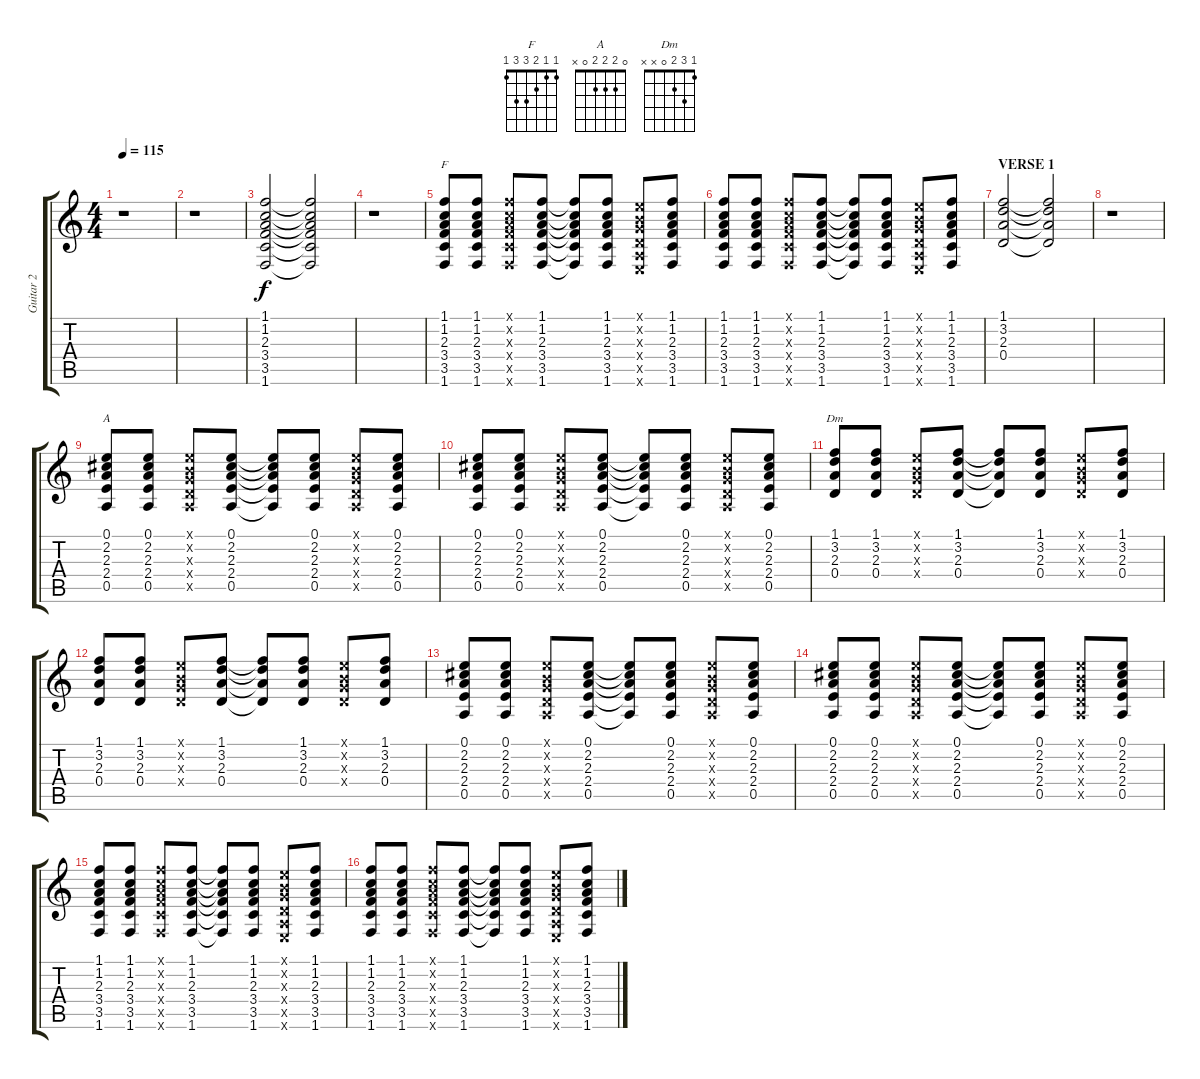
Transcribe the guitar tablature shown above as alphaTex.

\track ("Guitar 2" "Guitar 2") {instrument acousticguitarsteel}
\staff {score tabs}
\tuning (E4 B3 G3 D3 A2 E2) {hide}
\chord ("F" 1 1 2 3 3 1)
\chord ("A" 0 2 2 2 0 x)
\chord ("Dm" 1 3 2 0 x x)
\ts (4 4)
\tempo 115
\clef g2
\ks c
r.1{dy f instrument acousticguitarsteel} |
r.1 |
(1.1 1.2 2.3 3.4 3.5 1.6).2 (1.1{t} 1.2{t} 2.3{t} 3.4{t} 3.5{t} 1.6{t}).2 |
r.1 |
(1.1 1.2 2.3 3.4 3.5 1.6).8{ch "F"} (1.1 1.2 2.3 3.4 3.5 1.6).8 (1.1{x} 1.2{x} 2.3{x} 3.4{x} 3.5{x} 1.6{x}).8 (1.1 1.2 2.3 3.4 3.5 1.6).8 (1.1{t} 1.2{t} 2.3{t} 3.4{t} 3.5{t} 1.6{t}).8 (1.1 1.2 2.3 3.4 3.5 1.6).8 (0.1{x} 0.2{x} 0.3{x} 0.4{x} 0.5{x} 0.6{x}).8 (1.1 1.2 2.3 3.4 3.5 1.6).8 |
(1.1 1.2 2.3 3.4 3.5 1.6).8 (1.1 1.2 2.3 3.4 3.5 1.6).8 (1.1{x} 1.2{x} 2.3{x} 3.4{x} 3.5{x} 1.6{x}).8 (1.1 1.2 2.3 3.4 3.5 1.6).8 (1.1{t} 1.2{t} 2.3{t} 3.4{t} 3.5{t} 1.6{t}).8 (1.1 1.2 2.3 3.4 3.5 1.6).8 (0.1{x} 0.2{x} 0.3{x} 0.4{x} 0.5{x} 0.6{x}).8 (1.1 1.2 2.3 3.4 3.5 1.6).8 |
\section ("" "VERSE 1")
(1.1 3.2 2.3 0.4).2 (1.1{t} 3.2{t} 2.3{t} 0.4{t}).2 |
r.1 |
(0.1 2.2 2.3 2.4 0.5).8{ch "A"} (0.1 2.2 2.3 2.4 0.5).8 (0.1{x} 0.2{x} 0.3{x} 0.4{x} 0.5{x}).8 (0.1 2.2 2.3 2.4 0.5).8 (0.1{t} 2.2{t} 2.3{t} 2.4{t} 0.5{t}).8 (0.1 2.2 2.3 2.4 0.5).8 (0.1{x} 0.2{x} 0.3{x} 0.4{x} 0.5{x}).8 (0.1 2.2 2.3 2.4 0.5).8 |
(0.1 2.2 2.3 2.4 0.5).8 (0.1 2.2 2.3 2.4 0.5).8 (0.1{x} 0.2{x} 0.3{x} 0.4{x} 0.5{x}).8 (0.1 2.2 2.3 2.4 0.5).8 (0.1{t} 2.2{t} 2.3{t} 2.4{t} 0.5{t}).8 (0.1 2.2 2.3 2.4 0.5).8 (0.1{x} 0.2{x} 0.3{x} 0.4{x} 0.5{x}).8 (0.1 2.2 2.3 2.4 0.5).8 |
(1.1 3.2 2.3 0.4).8{ch "Dm"} (1.1 3.2 2.3 0.4).8 (0.1{x} 0.2{x} 0.3{x} 0.4{x}).8 (1.1 3.2 2.3 0.4).8 (1.1{t} 3.2{t} 2.3{t} 0.4{t}).8 (1.1 3.2 2.3 0.4).8 (0.1{x} 0.2{x} 0.3{x} 0.4{x}).8 (1.1 3.2 2.3 0.4).8 |
(1.1 3.2 2.3 0.4).8 (1.1 3.2 2.3 0.4).8 (0.1{x} 0.2{x} 0.3{x} 0.4{x}).8 (1.1 3.2 2.3 0.4).8 (1.1{t} 3.2{t} 2.3{t} 0.4{t}).8 (1.1 3.2 2.3 0.4).8 (0.1{x} 0.2{x} 0.3{x} 0.4{x}).8 (1.1 3.2 2.3 0.4).8 |
(0.1 2.2 2.3 2.4 0.5).8 (0.1 2.2 2.3 2.4 0.5).8 (0.1{x} 0.2{x} 0.3{x} 0.4{x} 0.5{x}).8 (0.1 2.2 2.3 2.4 0.5).8 (0.1{t} 2.2{t} 2.3{t} 2.4{t} 0.5{t}).8 (0.1 2.2 2.3 2.4 0.5).8 (0.1{x} 0.2{x} 0.3{x} 0.4{x} 0.5{x}).8 (0.1 2.2 2.3 2.4 0.5).8 |
(0.1 2.2 2.3 2.4 0.5).8 (0.1 2.2 2.3 2.4 0.5).8 (0.1{x} 0.2{x} 0.3{x} 0.4{x} 0.5{x}).8 (0.1 2.2 2.3 2.4 0.5).8 (0.1{t} 2.2{t} 2.3{t} 2.4{t} 0.5{t}).8 (0.1 2.2 2.3 2.4 0.5).8 (0.1{x} 0.2{x} 0.3{x} 0.4{x} 0.5{x}).8 (0.1 2.2 2.3 2.4 0.5).8 |
(1.1 1.2 2.3 3.4 3.5 1.6).8 (1.1 1.2 2.3 3.4 3.5 1.6).8 (1.1{x} 1.2{x} 2.3{x} 3.4{x} 3.5{x} 1.6{x}).8 (1.1 1.2 2.3 3.4 3.5 1.6).8 (1.1{t} 1.2{t} 2.3{t} 3.4{t} 3.5{t} 1.6{t}).8 (1.1 1.2 2.3 3.4 3.5 1.6).8 (0.1{x} 0.2{x} 0.3{x} 0.4{x} 0.5{x} 0.6{x}).8 (1.1 1.2 2.3 3.4 3.5 1.6).8 |
(1.1 1.2 2.3 3.4 3.5 1.6).8 (1.1 1.2 2.3 3.4 3.5 1.6).8 (1.1{x} 1.2{x} 2.3{x} 3.4{x} 3.5{x} 1.6{x}).8 (1.1 1.2 2.3 3.4 3.5 1.6).8 (1.1{t} 1.2{t} 2.3{t} 3.4{t} 3.5{t} 1.6{t}).8 (1.1 1.2 2.3 3.4 3.5 1.6).8 (0.1{x} 0.2{x} 0.3{x} 0.4{x} 0.5{x} 0.6{x}).8 (1.1 1.2 2.3 3.4 3.5 1.6).8
